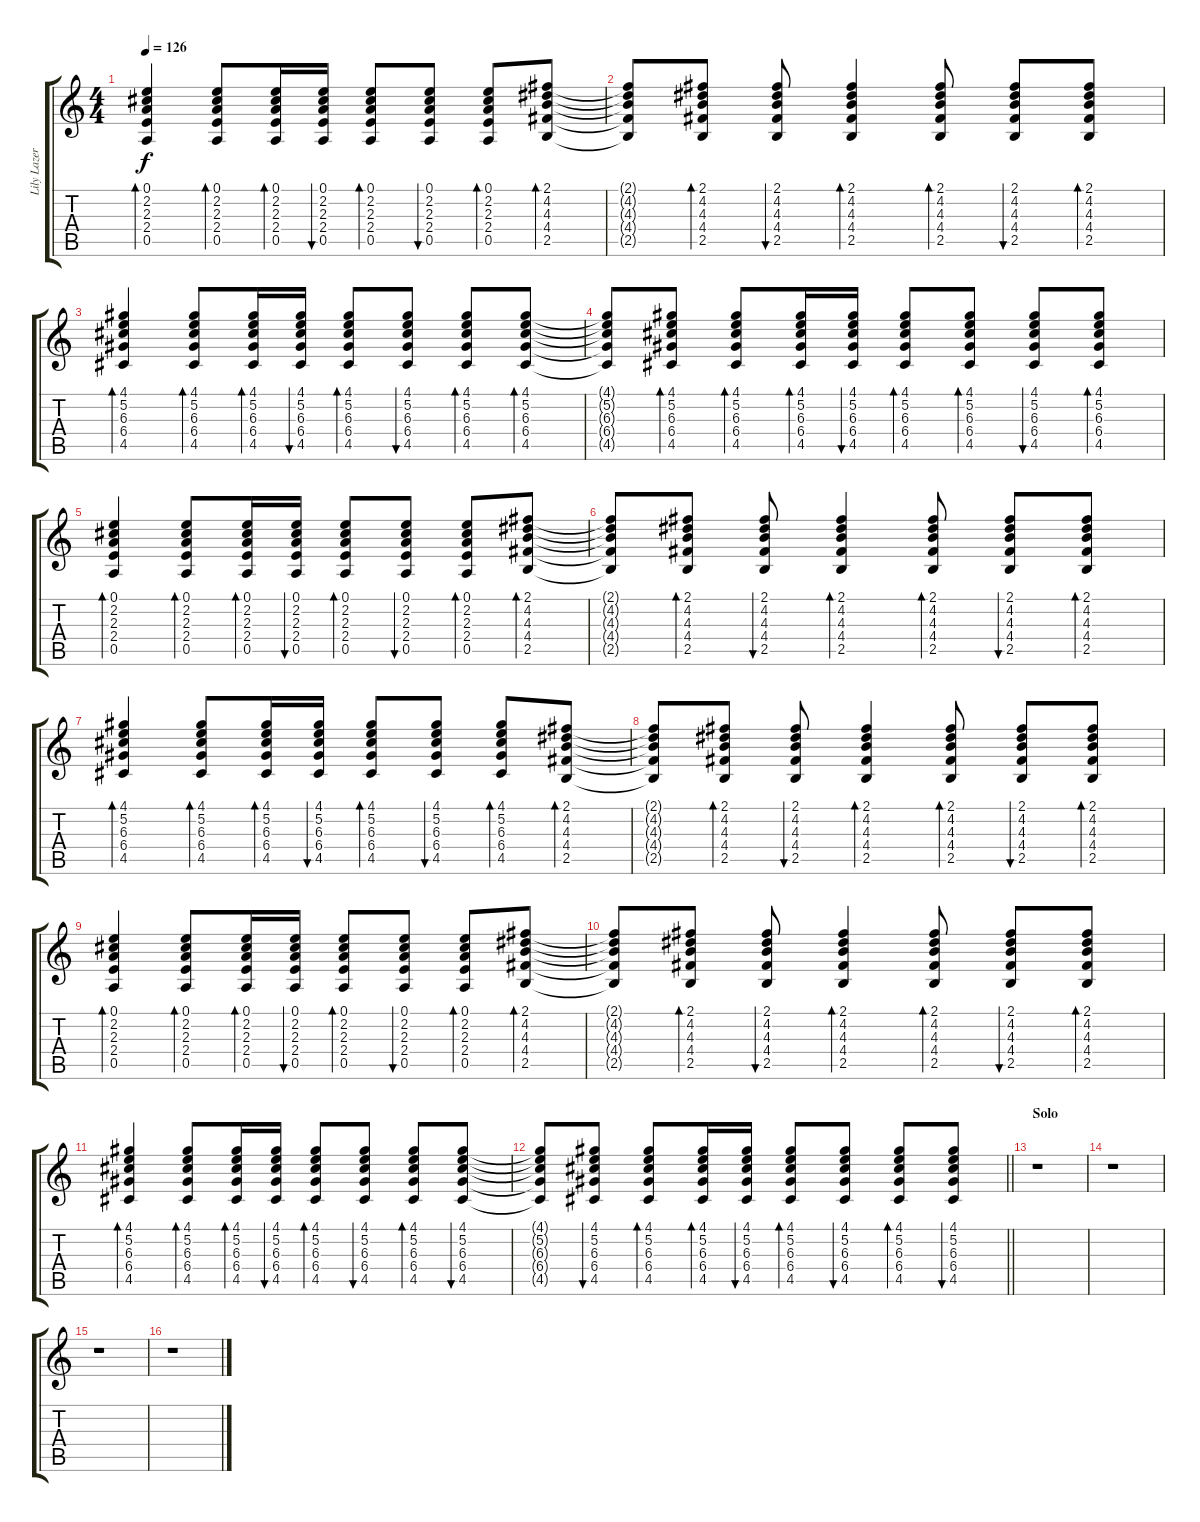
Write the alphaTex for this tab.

\track ("Lily Lazer (Guitar)" "Lily Lazer") {instrument acousticguitarsteel}
\staff {score tabs}
\tuning (E4 B3 G3 D3 A2 E2) {hide}
\ts (4 4)
\tempo 126
\clef g2
\ks c
(0.1 2.2 2.3 2.4 0.5).4{bd 30 dy f} (0.1 2.2 2.3 2.4 0.5).8{bd 30} (0.1 2.2 2.3 2.4 0.5).16{bd 30} (0.1 2.2 2.3 2.4 0.5).16{bu 30} (0.1 2.2 2.3 2.4 0.5).8{bd 30} (0.1 2.2 2.3 2.4 0.5).8{bu 30} (0.1 2.2 2.3 2.4 0.5).8{bd 30} (2.1 4.2 4.3 4.4 2.5).8{bd 30} |
(2.1{t} 4.2{t} 4.3{t} 4.4{t} 2.5{t}).8 (2.1 4.2 4.3 4.4 2.5).8{bd 30} (2.1 4.2 4.3 4.4 2.5).8{bu 30} (2.1 4.2 4.3 4.4 2.5).4{bd 30} (2.1 4.2 4.3 4.4 2.5).8{bd 30} (2.1 4.2 4.3 4.4 2.5).8{bu 30} (2.1 4.2 4.3 4.4 2.5).8{bd 30} |
(4.1 5.2 6.3 6.4 4.5).4{bd 30} (4.1 5.2 6.3 6.4 4.5).8{bd 30} (4.1 5.2 6.3 6.4 4.5).16{bd 30} (4.1 5.2 6.3 6.4 4.5).16{bu 30} (4.1 5.2 6.3 6.4 4.5).8{bd 30} (4.1 5.2 6.3 6.4 4.5).8{bu 30} (4.1 5.2 6.3 6.4 4.5).8{bd 30} (4.1 5.2 6.3 6.4 4.5).8{bd 30} |
(4.1{t} 5.2{t} 6.3{t} 6.4{t} 4.5{t}).8 (4.1 5.2 6.3 6.4 4.5).8{bd 30} (4.1 5.2 6.3 6.4 4.5).8{bd 30} (4.1 5.2 6.3 6.4 4.5).16{bd 30} (4.1 5.2 6.3 6.4 4.5).16{bu 30} (4.1 5.2 6.3 6.4 4.5).8{bd 30} (4.1 5.2 6.3 6.4 4.5).8{bd 30} (4.1 5.2 6.3 6.4 4.5).8{bu 30} (4.1 5.2 6.3 6.4 4.5).8{bd 30} |
(0.1 2.2 2.3 2.4 0.5).4{bd 30} (0.1 2.2 2.3 2.4 0.5).8{bd 30} (0.1 2.2 2.3 2.4 0.5).16{bd 30} (0.1 2.2 2.3 2.4 0.5).16{bu 30} (0.1 2.2 2.3 2.4 0.5).8{bd 30} (0.1 2.2 2.3 2.4 0.5).8{bu 30} (0.1 2.2 2.3 2.4 0.5).8{bd 30} (2.1 4.2 4.3 4.4 2.5).8{bd 30} |
(2.1{t} 4.2{t} 4.3{t} 4.4{t} 2.5{t}).8 (2.1 4.2 4.3 4.4 2.5).8{bd 30} (2.1 4.2 4.3 4.4 2.5).8{bu 30} (2.1 4.2 4.3 4.4 2.5).4{bd 30} (2.1 4.2 4.3 4.4 2.5).8{bd 30} (2.1 4.2 4.3 4.4 2.5).8{bu 30} (2.1 4.2 4.3 4.4 2.5).8{bd 30} |
(4.1 5.2 6.3 6.4 4.5).4{bd 30} (4.1 5.2 6.3 6.4 4.5).8{bd 30} (4.1 5.2 6.3 6.4 4.5).16{bd 30} (4.1 5.2 6.3 6.4 4.5).16{bu 30} (4.1 5.2 6.3 6.4 4.5).8{bd 30} (4.1 5.2 6.3 6.4 4.5).8{bu 30} (4.1 5.2 6.3 6.4 4.5).8{bd 30} (2.1 4.2 4.3 4.4 2.5).8{bd 30} |
(2.1{t} 4.2{t} 4.3{t} 4.4{t} 2.5{t}).8 (2.1 4.2 4.3 4.4 2.5).8{bd 30} (2.1 4.2 4.3 4.4 2.5).8{bu 30} (2.1 4.2 4.3 4.4 2.5).4{bd 30} (2.1 4.2 4.3 4.4 2.5).8{bd 30} (2.1 4.2 4.3 4.4 2.5).8{bu 30} (2.1 4.2 4.3 4.4 2.5).8{bd 30} |
(0.1 2.2 2.3 2.4 0.5).4{bd 30} (0.1 2.2 2.3 2.4 0.5).8{bd 30} (0.1 2.2 2.3 2.4 0.5).16{bd 30} (0.1 2.2 2.3 2.4 0.5).16{bu 30} (0.1 2.2 2.3 2.4 0.5).8{bd 30} (0.1 2.2 2.3 2.4 0.5).8{bu 30} (0.1 2.2 2.3 2.4 0.5).8{bd 30} (2.1 4.2 4.3 4.4 2.5).8{bd 30} |
(2.1{t} 4.2{t} 4.3{t} 4.4{t} 2.5{t}).8 (2.1 4.2 4.3 4.4 2.5).8{bd 30} (2.1 4.2 4.3 4.4 2.5).8{bu 30} (2.1 4.2 4.3 4.4 2.5).4{bd 30} (2.1 4.2 4.3 4.4 2.5).8{bd 30} (2.1 4.2 4.3 4.4 2.5).8{bu 30} (2.1 4.2 4.3 4.4 2.5).8{bd 30} |
(4.1 5.2 6.3 6.4 4.5).4{bd 30} (4.1 5.2 6.3 6.4 4.5).8{bd 30} (4.1 5.2 6.3 6.4 4.5).16{bd 30} (4.1 5.2 6.3 6.4 4.5).16{bu 30} (4.1 5.2 6.3 6.4 4.5).8{bd 30} (4.1 5.2 6.3 6.4 4.5).8{bu 30} (4.1 5.2 6.3 6.4 4.5).8{bd 30} (4.1 5.2 6.3 6.4 4.5).8{bu 60} |
\barLineRight lightlight
(4.1{t} 5.2{t} 6.3{t} 6.4{t} 4.5{t}).8 (4.1 5.2 6.3 6.4 4.5).8{bu 60} (4.1 5.2 6.3 6.4 4.5).8{bd 30} (4.1 5.2 6.3 6.4 4.5).16{bd 30} (4.1 5.2 6.3 6.4 4.5).16{bu 30} (4.1 5.2 6.3 6.4 4.5).8{bd 30} (4.1 5.2 6.3 6.4 4.5).8{bu 30} (4.1 5.2 6.3 6.4 4.5).8{bd 30} (4.1 5.2 6.3 6.4 4.5).8{bu 60} |
\section ("" "Solo")
r.1 |
r.1 |
r.1 |
r.1
